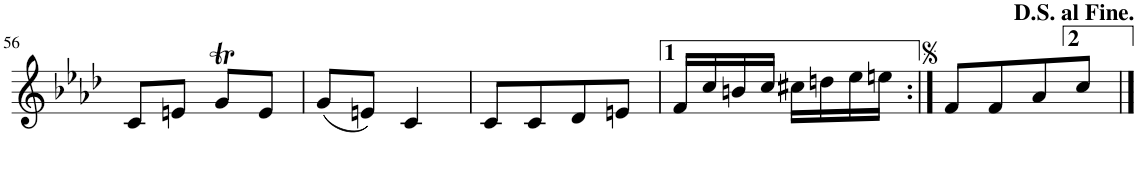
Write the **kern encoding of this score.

**kern
*part1
*staff1
*I"Piano
*I'Pno.
!!LO:PB:g=z
*clefG2
*k[b-e-a-d-]
*f:
*M2/4
=56
8c/L
8en/J
8gt/L
8e/J
=57
(8g/L
8en/J)
4c/
=58
8c/L
8c/
8d-/
8en/J
=59
16f/LL
16cc/
16bn/
16cc/JJ
16cc#X\LL
16ddn\
16ee-\
16een\JJ
=60:|!
8f/L
8f/
8a-/
8cc/J
==
*-
